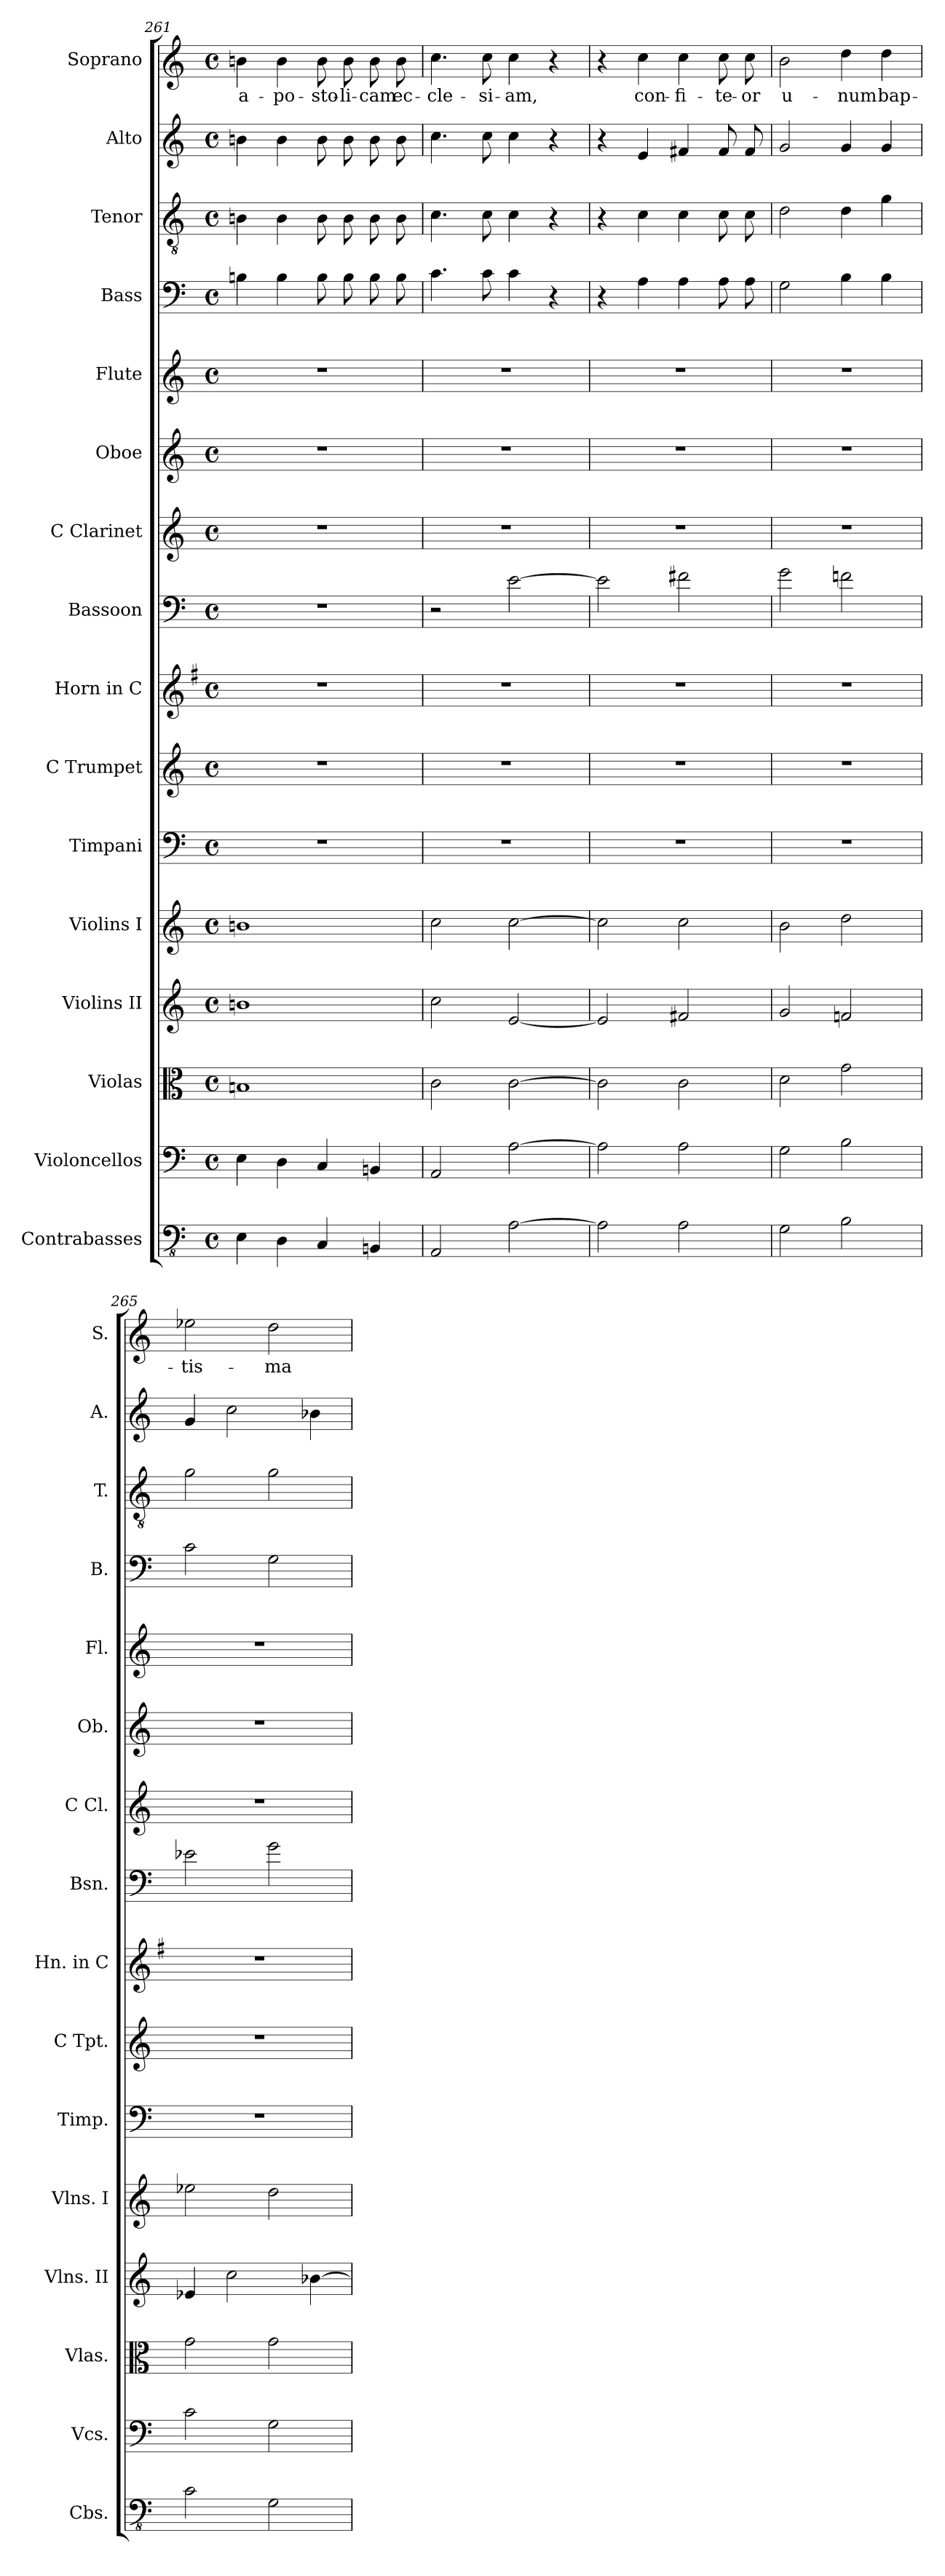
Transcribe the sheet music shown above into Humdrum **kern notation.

**kern	**kern	**kern	**kern	**kern	**kern	**kern	**kern	**kern	**kern	**kern	**kern	**kern	**kern	**kern	**kern	**text
*part16	*part15	*part14	*part13	*part12	*part11	*part10	*part9	*part8	*part7	*part6	*part5	*part4	*part3	*part2	*part1	*part1
*staff16	*staff15	*staff14	*staff13	*staff12	*staff11	*staff10	*staff9	*staff8	*staff7	*staff6	*staff5	*staff4	*staff3	*staff2	*staff1	*staff1
*I"Contrabasses	*I"Violoncellos	*I"Violas	*I"Violins II	*I"Violins I	*I"Timpani	*I"C Trumpet	*I"Horn in C	*I"Bassoon	*I"C Clarinet	*I"Oboe	*I"Flute	*I"Bass	*I"Tenor	*I"Alto	*I"Soprano	*
*I'Cbs.	*I'Vcs.	*I'Vlas.	*I'Vlns. II	*I'Vlns. I	*I'Timp.	*I'C Tpt.	*I'Hn. in C	*I'Bsn.	*I'C Cl.	*I'Ob.	*I'Fl.	*I'B.	*I'T.	*I'A.	*I'S.	*
!!LO:PB:g=z
*clefFv4	*clefF4	*clefC3	*clefG2	*clefG2	*clefF4	*clefG2	*clefG2	*clefF4	*clefG2	*clefG2	*clefG2	*clefF4	*clefGv2	*clefG2	*clefG2	*
*	*	*	*	*	*	*	*ITrd4c7	*	*ITrd1c2	*	*	*	*	*	*	*
*k[]	*k[]	*k[]	*k[]	*k[]	*k[]	*k[]	*k[]	*k[]	*k[b-e-]	*k[]	*k[]	*k[]	*k[]	*k[]	*k[]	*
*M4/4	*M4/4	*M4/4	*M4/4	*M4/4	*M4/4	*M4/4	*M4/4	*M4/4	*M4/4	*M4/4	*M4/4	*M4/4	*M4/4	*M4/4	*M4/4	*
*met(c)	*met(c)	*met(c)	*met(c)	*met(c)	*met(c)	*met(c)	*met(c)	*met(c)	*met(c)	*met(c)	*met(c)	*met(c)	*met(c)	*met(c)	*met(c)	*
=261	=261	=261	=261	=261	=261	=261	=261	=261	=261	=261	=261	=261	=261	=261	=261	=261
!	!	!	!	!	!	!	!	!	!	!	!	!	!	!	!	!LO:LY:b
4EE\	4E\	1Bn	1bn	1bn	1r	1r	1r	1r	1r	1r	1r	4Bn\	4Bn\	4bn\	4bn\	a-
!	!	!	!	!	!	!	!	!	!	!	!	!	!	!	!	!LO:LY:b
4DD\	4D\	.	.	.	.	.	.	.	.	.	.	4B\	4B\	4b\	4b\	-po-
!	!	!	!	!	!	!	!	!	!	!	!	!	!	!	!	!LO:LY:b
4CC/	4C/	.	.	.	.	.	.	.	.	.	.	8B\	8B\	8b\	8b\	-sto-
!	!	!	!	!	!	!	!	!	!	!	!	!	!	!	!	!LO:LY:b
.	.	.	.	.	.	.	.	.	.	.	.	8B\	8B\	8b\	8b\	-li-
!	!	!	!	!	!	!	!	!	!	!	!	!	!	!	!	!LO:LY:b
4BBBn/	4BBn/	.	.	.	.	.	.	.	.	.	.	8B\	8B\	8b\	8b\	-cam
!	!	!	!	!	!	!	!	!	!	!	!	!	!	!	!	!LO:LY:b
.	.	.	.	.	.	.	.	.	.	.	.	8B\	8B\	8b\	8b\	ec-
=262	=262	=262	=262	=262	=262	=262	=262	=262	=262	=262	=262	=262	=262	=262	=262	=262
!	!	!	!	!	!	!	!	!	!	!	!	!	!	!	!	!LO:LY:b
2AAA/	2AA/	2c\	2cc\	2cc\	1r	1r	1r	2r	1r	1r	1r	4.c\	4.c\	4.cc\	4.cc\	-cle-
!	!	!	!	!	!	!	!	!	!	!	!	!	!	!	!	!LO:LY:b
.	.	.	.	.	.	.	.	.	.	.	.	8c\	8c\	8cc\	8cc\	-si-
!	!	!	!	!	!	!	!	!	!	!	!	!	!	!	!	!LO:LY:b
[2AA\	[2A\	[2c\	[2e/	[2cc\	.	.	.	[2e\	.	.	.	4c\	4c\	4cc\	4cc\	-am,
.	.	.	.	.	.	.	.	.	.	.	.	4r	4r	4r	4r	.
=263	=263	=263	=263	=263	=263	=263	=263	=263	=263	=263	=263	=263	=263	=263	=263	=263
2AA\]	2A\]	2c\]	2e/]	2cc\]	1r	1r	1r	2e\]	1r	1r	1r	4r	4r	4r	4r	.
!	!	!	!	!	!	!	!	!	!	!	!	!	!	!	!	!LO:LY:b
.	.	.	.	.	.	.	.	.	.	.	.	4A\	4c\	4e/	4cc\	con-
!	!	!	!	!	!	!	!	!	!	!	!	!	!	!	!	!LO:LY:b
2AA\	2A\	2c\	2f#X/	2cc\	.	.	.	2f#X\	.	.	.	4A\	4c\	4f#X/	4cc\	-fi-
!	!	!	!	!	!	!	!	!	!	!	!	!	!	!	!	!LO:LY:b
.	.	.	.	.	.	.	.	.	.	.	.	8A\	8c\	8f#/	8cc\	-te-
!	!	!	!	!	!	!	!	!	!	!	!	!	!	!	!	!LO:LY:b
.	.	.	.	.	.	.	.	.	.	.	.	8A\	8c\	8f#/	8cc\	-or
=264	=264	=264	=264	=264	=264	=264	=264	=264	=264	=264	=264	=264	=264	=264	=264	=264
!	!	!	!	!	!	!	!	!	!	!	!	!	!	!	!	!LO:LY:b
2GG\	2G\	2d\	2g/	2b\	1r	1r	1r	2g\	1r	1r	1r	2G\	2d\	2g/	2b\	u-
!	!	!	!	!	!	!	!	!	!	!	!	!	!	!	!	!LO:LY:b
2BB\	2B\	2g\	2fn/	2dd\	.	.	.	2fn\	.	.	.	4B\	4d\	4g/	4dd\	-num
!	!	!	!	!	!	!	!	!	!	!	!	!	!	!	!	!LO:LY:b
.	.	.	.	.	.	.	.	.	.	.	.	4B\	4g\	4g/	4dd\	bap-
=265	=265	=265	=265	=265	=265	=265	=265	=265	=265	=265	=265	=265	=265	=265	=265	=265
!	!	!	!	!	!	!	!	!	!	!	!	!	!	!	!	!LO:LY:b
2C\	2c\	2g\	4e-X/	2ee-X\	1r	1r	1r	2e-X\	1r	1r	1r	2c\	2g\	4g/	2ee-X\	-tis-
.	.	.	2cc\	.	.	.	.	.	.	.	.	.	.	2cc\	.	.
!	!	!	!	!	!	!	!	!	!	!	!	!	!	!	!	!LO:LY:b
2GG\	2G\	2g\	.	2dd\	.	.	.	2g\	.	.	.	2G\	2g\	.	2dd\	-ma
.	.	.	[4b-X\	.	.	.	.	.	.	.	.	.	.	4b-X\	.	.
=	=	=	=	=	=	=	=	=	=	=	=	=	=	=	=	=
*-	*-	*-	*-	*-	*-	*-	*-	*-	*-	*-	*-	*-	*-	*-	*-	*-
